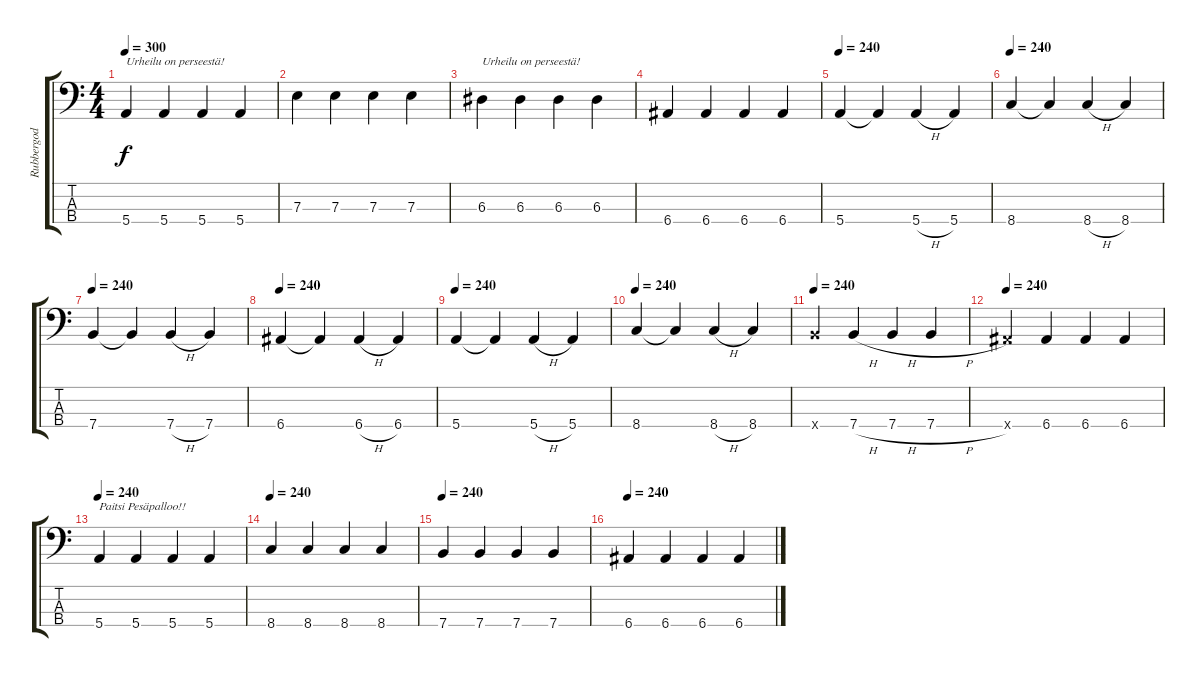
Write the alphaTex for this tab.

\track ("Rubbergod" "Rubbergod") {instrument electricbasspick}
\staff {score tabs}
\tuning (G2 D2 A1 E1) {hide}
\ts (4 4)
\tempo 300
\clef f4
\ks c
5.4.4{txt "Urheilu on perseestä!" dy f} 5.4.4 5.4.4 5.4.4 |
7.3.4 7.3.4 7.3.4 7.3.4 |
6.3.4{txt "Urheilu on perseestä!"} 6.3.4 6.3.4 6.3.4 |
6.4.4 6.4.4 6.4.4 6.4.4 |
\tempo 240
5.4.4 5.4{t}.4 5.4{h}.4 5.4.4 |
\tempo 240
8.4.4 8.4{t}.4 8.4{h}.4 8.4.4 |
\tempo 240
7.4.4 7.4{t}.4 7.4{h}.4 7.4.4 |
\tempo 240
6.4.4 6.4{t}.4 6.4{h}.4 6.4.4 |
\tempo 240
5.4.4 5.4{t}.4 5.4{h}.4 5.4.4 |
\tempo 240
8.4.4 8.4{t}.4 8.4{h}.4 8.4.4 |
\tempo 240
7.4{x}.4 7.4{h}.4 7.4{h}.4 7.4{h}.4 |
\tempo 240
6.4{x}.4 6.4.4 6.4.4 6.4.4 |
\tempo 300
\tempo 240
5.4.4{txt "Paitsi Pesäpalloo!!"} 5.4.4 5.4.4 5.4.4 |
\tempo 240
8.4.4 8.4.4 8.4.4 8.4.4 |
\tempo 240
7.4.4 7.4.4 7.4.4 7.4.4 |
\tempo 240
6.4.4 6.4.4 6.4.4 6.4.4
